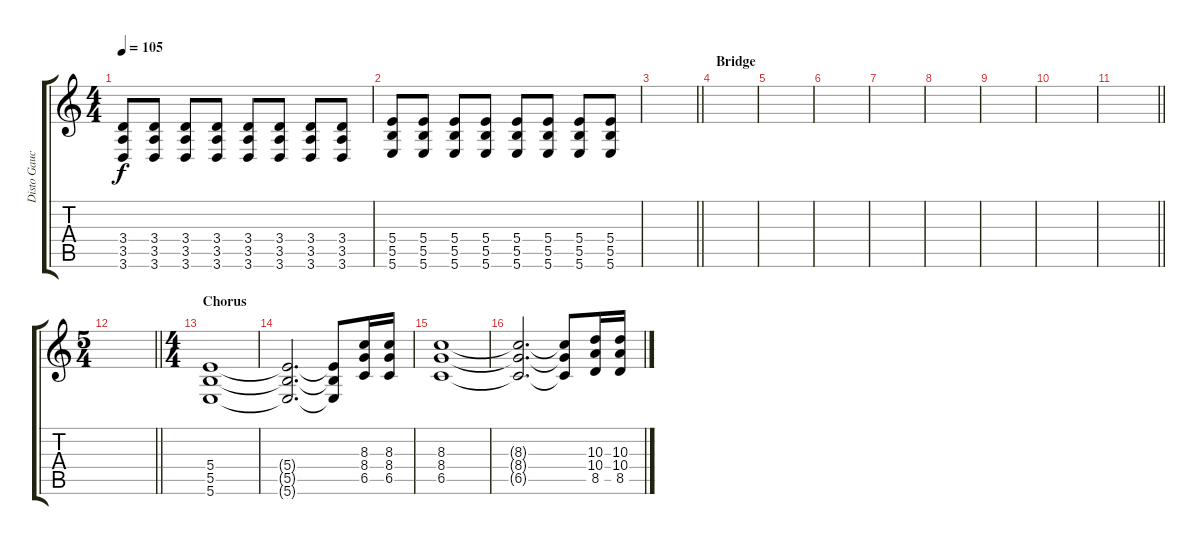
\track ("Disto Gauche" "Disto Gauc") {instrument distortionguitar}
\staff {score tabs}
\tuning (Db4 Ab3 E3 B2 Gb2 B1) {hide}
\ts (4 4)
\tempo 105
\clef g2
\ks c
(3.4 3.5 3.6).8{dy f} (3.4 3.5 3.6).8 (3.4 3.5 3.6).8 (3.4 3.5 3.6).8 (3.4 3.5 3.6).8 (3.4 3.5 3.6).8 (3.4 3.5 3.6).8 (3.4 3.5 3.6).8 |
(5.4 5.5 5.6).8 (5.4 5.5 5.6).8 (5.4 5.5 5.6).8 (5.4 5.5 5.6).8 (5.4 5.5 5.6).8 (5.4 5.5 5.6).8 (5.4 5.5 5.6).8 (5.4 5.5 5.6).8 |
\barLineRight lightlight
|
\section ("" "Bridge")
|
|
|
|
|
|
|
\barLineRight lightlight
|
\ts (5 4)
\barLineRight lightlight
|
\ts (4 4)
\section ("" "Chorus")
(5.4 5.5 5.6).1 |
(5.4{t} 5.5{t} 5.6{t}).2{d} (5.4{t} 5.5{t} 5.6{t}).8 (8.3 8.4 6.5).16 (8.3 8.4 6.5).16 |
(8.3 8.4 6.5).1 |
(8.3{t} 8.4{t} 6.5{t}).2{d} (8.3{t} 8.4{t} 6.5{t}).8 (10.3 10.4 8.5).16 (10.3 10.4 8.5).16
